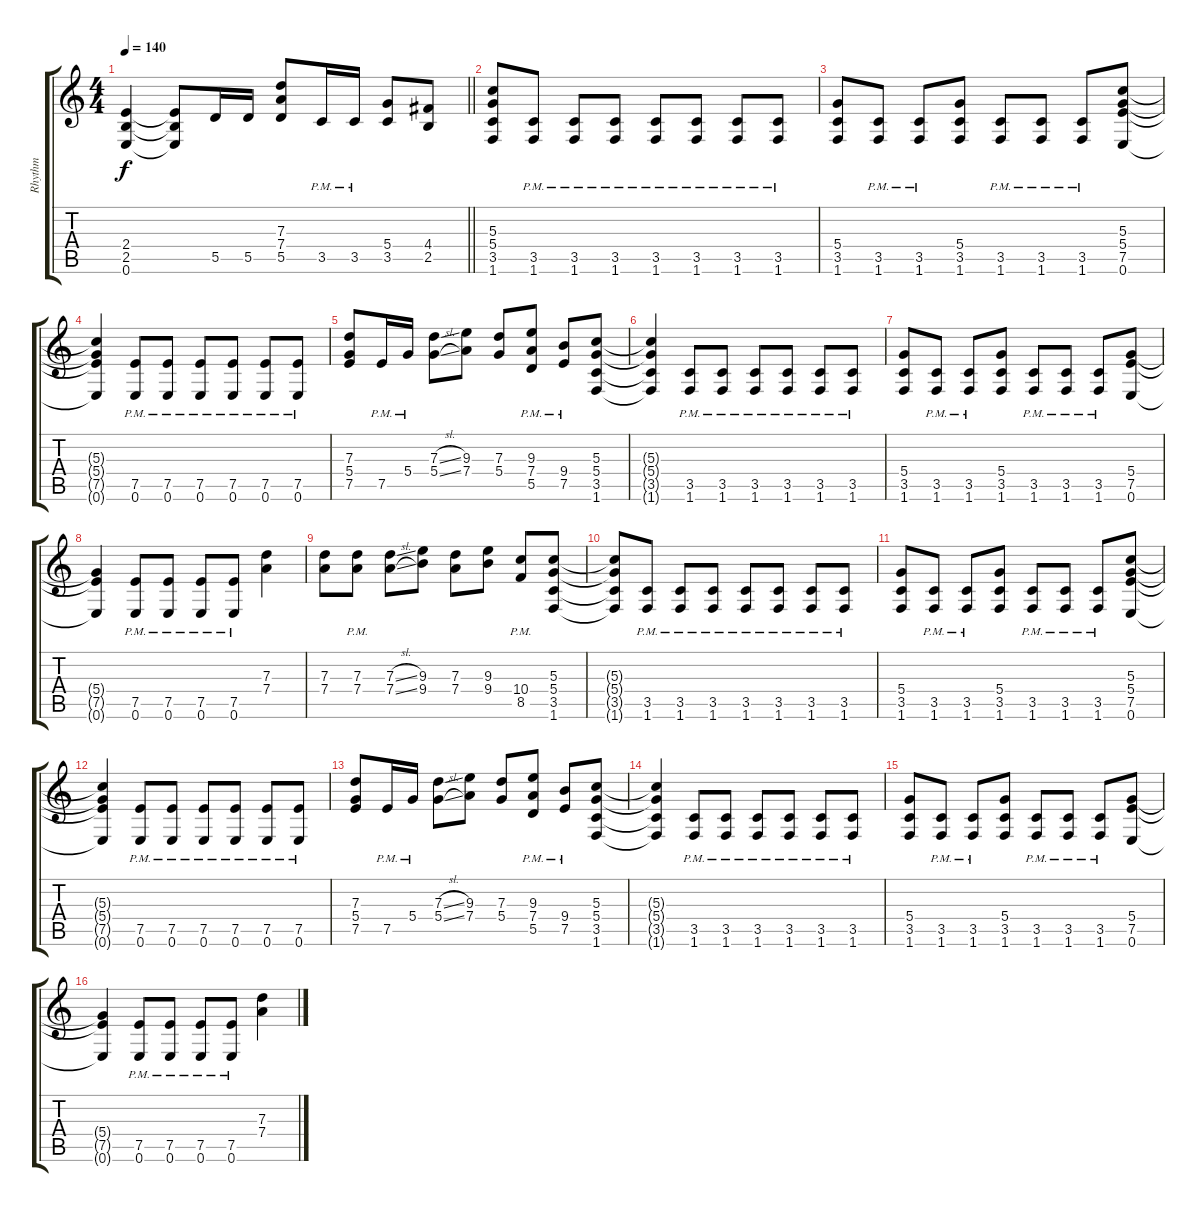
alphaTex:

\track ("Rhythm" "Rhythm") {instrument overdrivenguitar}
\staff {score tabs}
\tuning (E4 B3 G3 D3 A2 E2) {hide}
\ts (4 4)
\tempo 140
\clef g2
\barLineRight lightlight
\ks c
(2.4 2.5 0.6).4{dy f} (2.4{t} 2.5{t} 0.6{t}).8 5.5.16 5.5.16 (7.3 7.4 5.5).8 3.5{pm}.16 3.5{pm}.16 (5.4 3.5).8 (4.4 2.5).8 |
(5.3 5.4 3.5 1.6).8 (3.5{pm} 1.6{pm}).8 (3.5{pm} 1.6{pm}).8 (3.5{pm} 1.6{pm}).8 (3.5{pm} 1.6{pm}).8 (3.5{pm} 1.6{pm}).8 (3.5{pm} 1.6{pm}).8 (3.5{pm} 1.6{pm}).8 |
(5.4 3.5 1.6).8 (3.5{pm} 1.6{pm}).8 (3.5{pm} 1.6{pm}).8 (5.4 3.5 1.6).8 (3.5{pm} 1.6{pm}).8 (3.5{pm} 1.6{pm}).8 (3.5{pm} 1.6{pm}).8 (5.3 5.4 7.5 0.6).8 |
(5.3{t} 5.4{t} 7.5{t} 0.6{t}).4 (7.5{pm} 0.6{pm}).8 (7.5{pm} 0.6{pm}).8 (7.5{pm} 0.6{pm}).8 (7.5{pm} 0.6{pm}).8 (7.5{pm} 0.6{pm}).8 (7.5{pm} 0.6{pm}).8 |
(7.3 5.4 7.5).8 7.5{pm}.16 5.4{pm}.16 (7.3{sl} 5.4{sl}).8 (9.3 7.4).8 (7.3 5.4).8 (9.3{pm} 7.4{pm} 5.5{pm}).8 (9.4{pm} 7.5{pm}).8 (5.3 5.4 3.5 1.6).8 |
(5.3{t} 5.4{t} 3.5{t} 1.6{t}).4 (3.5{pm} 1.6{pm}).8 (3.5{pm} 1.6{pm}).8 (3.5{pm} 1.6{pm}).8 (3.5{pm} 1.6{pm}).8 (3.5{pm} 1.6{pm}).8 (3.5{pm} 1.6{pm}).8 |
(5.4 3.5 1.6).8 (3.5{pm} 1.6{pm}).8 (3.5{pm} 1.6{pm}).8 (5.4 3.5 1.6).8 (3.5{pm} 1.6{pm}).8 (3.5{pm} 1.6{pm}).8 (3.5{pm} 1.6{pm}).8 (5.4 7.5 0.6).8 |
(5.4{t} 7.5{t} 0.6{t}).4 (7.5{pm} 0.6{pm}).8 (7.5{pm} 0.6{pm}).8 (7.5{pm} 0.6{pm}).8 (7.5{pm} 0.6{pm}).8 (7.3 7.4).4 |
(7.3 7.4).8 (7.3{pm} 7.4{pm}).8 (7.3{sl} 7.4{sl}).8 (9.3 9.4).8 (7.3 7.4).8 (9.3 9.4).8 (10.4{pm} 8.5{pm}).8 (5.3 5.4 3.5 1.6).8 |
(5.3{t} 5.4{t} 3.5{t} 1.6{t}).8 (3.5{pm} 1.6{pm}).8 (3.5{pm} 1.6{pm}).8 (3.5{pm} 1.6{pm}).8 (3.5{pm} 1.6{pm}).8 (3.5{pm} 1.6{pm}).8 (3.5{pm} 1.6{pm}).8 (3.5{pm} 1.6{pm}).8 |
(5.4 3.5 1.6).8 (3.5{pm} 1.6{pm}).8 (3.5{pm} 1.6{pm}).8 (5.4 3.5 1.6).8 (3.5{pm} 1.6{pm}).8 (3.5{pm} 1.6{pm}).8 (3.5{pm} 1.6{pm}).8 (5.3 5.4 7.5 0.6).8 |
(5.3{t} 5.4{t} 7.5{t} 0.6{t}).4 (7.5{pm} 0.6{pm}).8 (7.5{pm} 0.6{pm}).8 (7.5{pm} 0.6{pm}).8 (7.5{pm} 0.6{pm}).8 (7.5{pm} 0.6{pm}).8 (7.5{pm} 0.6{pm}).8 |
(7.3 5.4 7.5).8 7.5{pm}.16 5.4{pm}.16 (7.3{sl} 5.4{sl}).8 (9.3 7.4).8 (7.3 5.4).8 (9.3{pm} 7.4{pm} 5.5{pm}).8 (9.4{pm} 7.5{pm}).8 (5.3 5.4 3.5 1.6).8 |
(5.3{t} 5.4{t} 3.5{t} 1.6{t}).4 (3.5{pm} 1.6{pm}).8 (3.5{pm} 1.6{pm}).8 (3.5{pm} 1.6{pm}).8 (3.5{pm} 1.6{pm}).8 (3.5{pm} 1.6{pm}).8 (3.5{pm} 1.6{pm}).8 |
(5.4 3.5 1.6).8 (3.5{pm} 1.6{pm}).8 (3.5{pm} 1.6{pm}).8 (5.4 3.5 1.6).8 (3.5{pm} 1.6{pm}).8 (3.5{pm} 1.6{pm}).8 (3.5{pm} 1.6{pm}).8 (5.4 7.5 0.6).8 |
(5.4{t} 7.5{t} 0.6{t}).4 (7.5{pm} 0.6{pm}).8 (7.5{pm} 0.6{pm}).8 (7.5{pm} 0.6{pm}).8 (7.5{pm} 0.6{pm}).8 (7.3 7.4).4
